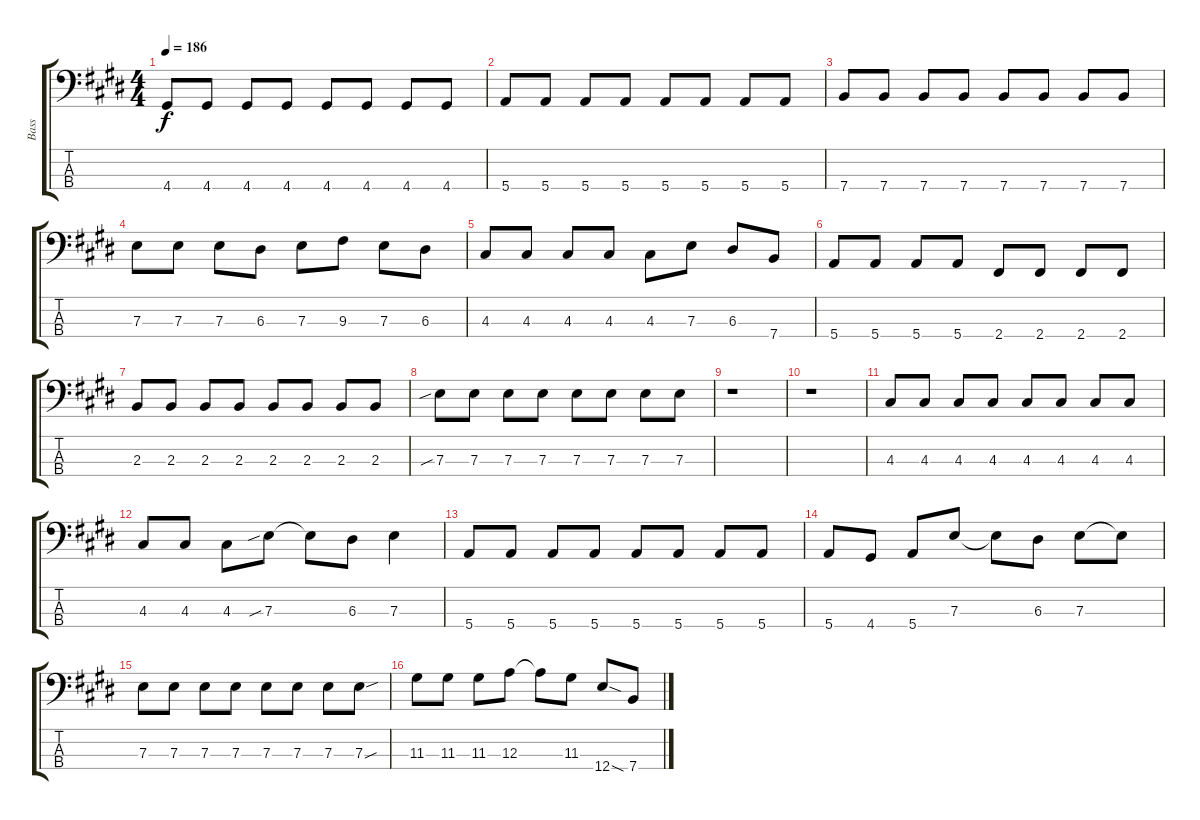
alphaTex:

\track ("Bass" "Bass") {instrument electricbasspick}
\staff {score tabs}
\tuning (G2 D2 A1 E1) {hide}
\ts (4 4)
\tempo 186
\clef f4
\ks e
4.4.8{dy f} 4.4.8 4.4.8 4.4.8 4.4.8 4.4.8 4.4.8 4.4.8 |
5.4.8 5.4.8 5.4.8 5.4.8 5.4.8 5.4.8 5.4.8 5.4.8 |
7.4.8 7.4.8 7.4.8 7.4.8 7.4.8 7.4.8 7.4.8 7.4.8 |
7.3.8 7.3.8 7.3.8 6.3.8 7.3.8 9.3.8 7.3.8 6.3.8 |
4.3.8 4.3.8 4.3.8 4.3.8 4.3.8 7.3.8 6.3.8 7.4.8 |
5.4.8 5.4.8 5.4.8 5.4.8 2.4.8 2.4.8 2.4.8 2.4.8 |
2.3.8 2.3.8 2.3.8 2.3.8 2.3.8 2.3.8 2.3.8 2.3.8 |
7.3{sib}.8 7.3.8 7.3.8 7.3.8 7.3.8 7.3.8 7.3.8 7.3.8 |
r.1 |
r.1 |
4.3.8 4.3.8 4.3.8 4.3.8 4.3.8 4.3.8 4.3.8 4.3.8 |
4.3.8 4.3.8 4.3.8 7.3{sib}.8 7.3{t}.8 6.3.8 7.3.4 |
5.4.8 5.4.8 5.4.8 5.4.8 5.4.8 5.4.8 5.4.8 5.4.8 |
5.4.8 4.4.8 5.4.8 7.3.8 7.3{t}.8 6.3.8 7.3.8 7.3{t}.8 |
7.3.8 7.3.8 7.3.8 7.3.8 7.3.8 7.3.8 7.3.8 7.3{sou}.8 |
11.3.8 11.3.8 11.3.8 12.3.8 12.3{t}.8 11.3.8 12.4{sod}.8 7.4.8
